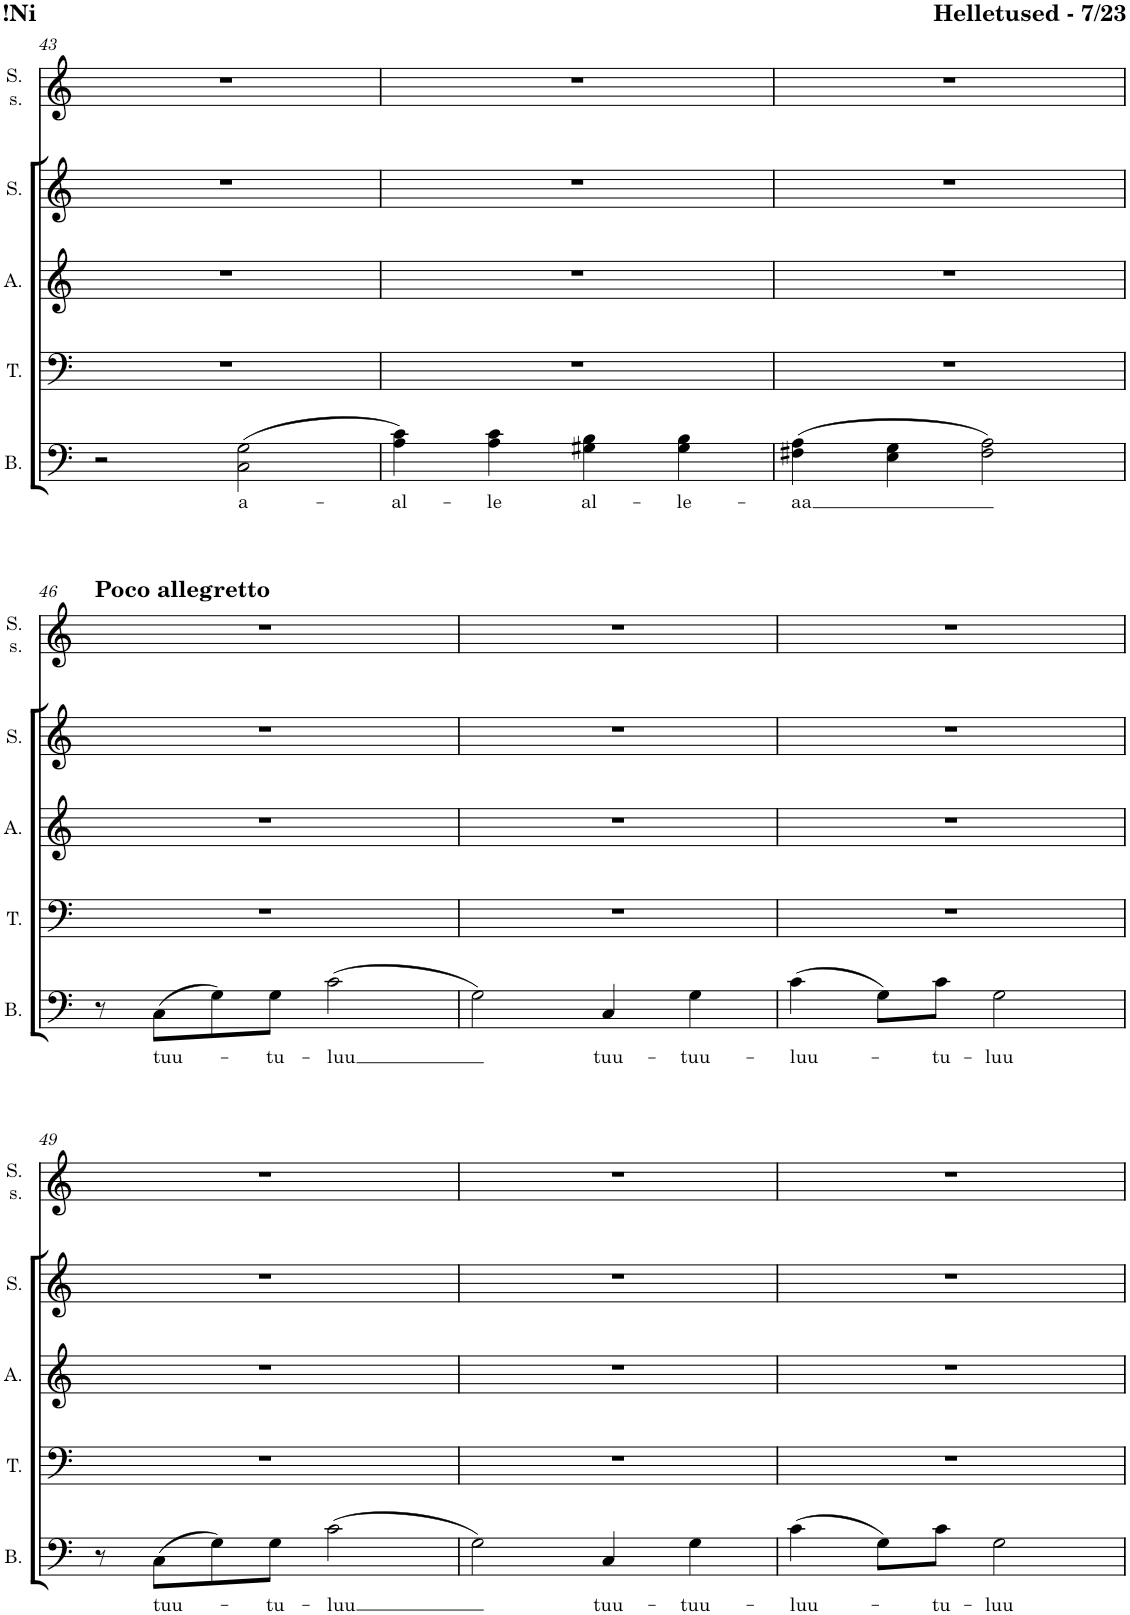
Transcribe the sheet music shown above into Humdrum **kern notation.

**kern	**text	**kern	**kern	**kern	**kern
*part5	*part5	*part4	*part3	*part2	*part1
*staff5	*staff5	*staff4	*staff3	*staff2	*staff1
*I"Bass	*	*I"Tenor	*I"Alto	*I"Soprano	*I"Soprano Solo
*I'B.	*	*I'T.	*I'A.	*I'S.	*I'S. s.
!!LO:PB:g=z
*clefF4	*	*clefF4	*clefG2	*clefG2	*clefG2
*k[]	*	*k[]	*k[]	*k[]	*k[]
*M4/4	*	*M4/4	*M4/4	*M4/4	*M4/4
=43	=43	=43	=43	=43	=43
2r	.	1r	1r	1r	1r
!	!LO:LY:b	!	!	!	!
(2C\ 2G\	a-	.	.	.	.
=44	=44	=44	=44	=44	=44
!	!LO:LY:b	!	!	!	!
4A\ 4c\)	-al-	1r	1r	1r	1r
!	!LO:LY:b	!	!	!	!
4A\ 4c\	-le	.	.	.	.
!	!LO:LY:b	!	!	!	!
4G#X\ 4B\	al-	.	.	.	.
!	!LO:LY:b	!	!	!	!
4G#\ 4B\	-le-	.	.	.	.
=45	=45	=45	=45	=45	=45
!	!LO:LY:b	!	!	!	!
(4F#X\ 4A\	-aa	1r	1r	1r	1r
4E\ 4G\	.	.	.	.	.
2F#\ 2A\)	.	.	.	.	.
!!LO:LB:g=z
=46	=46	=46	=46	=46	=46
!	!	!	!	!	!LO:TX:a:B:t=Poco allegretto
8r	.	1r	1r	1r	1r
!	!LO:LY:b	!	!	!	!
(8C\L	tuu-	.	.	.	.
8G\)	.	.	.	.	.
!	!LO:LY:b	!	!	!	!
8G\J	-tu-	.	.	.	.
!	!LO:LY:b	!	!	!	!
(2c\	-luu	.	.	.	.
=47	=47	=47	=47	=47	=47
2G\)	.	1r	1r	1r	1r
!	!LO:LY:b	!	!	!	!
4C/	tuu-	.	.	.	.
!	!LO:LY:b	!	!	!	!
4G\	-tuu-	.	.	.	.
=48	=48	=48	=48	=48	=48
!	!LO:LY:b	!	!	!	!
(4c\	-luu-	1r	1r	1r	1r
8G\L)	.	.	.	.	.
!	!LO:LY:b	!	!	!	!
8c\J	-tu-	.	.	.	.
!	!LO:LY:b	!	!	!	!
2G\	-luu	.	.	.	.
!!LO:LB:g=z
=49	=49	=49	=49	=49	=49
8r	.	1r	1r	1r	1r
!	!LO:LY:b	!	!	!	!
(8C\L	tuu-	.	.	.	.
8G\)	.	.	.	.	.
!	!LO:LY:b	!	!	!	!
8G\J	-tu-	.	.	.	.
!	!LO:LY:b	!	!	!	!
(2c\	-luu	.	.	.	.
=50	=50	=50	=50	=50	=50
2G\)	.	1r	1r	1r	1r
!	!LO:LY:b	!	!	!	!
4C/	tuu-	.	.	.	.
!	!LO:LY:b	!	!	!	!
4G\	-tuu-	.	.	.	.
=51	=51	=51	=51	=51	=51
!	!LO:LY:b	!	!	!	!
(4c\	-luu-	1r	1r	1r	1r
8G\L)	.	.	.	.	.
!	!LO:LY:b	!	!	!	!
8c\J	-tu-	.	.	.	.
!	!LO:LY:b	!	!	!	!
2G\	-luu	.	.	.	.
=	=	=	=	=	=
*-	*-	*-	*-	*-	*-
